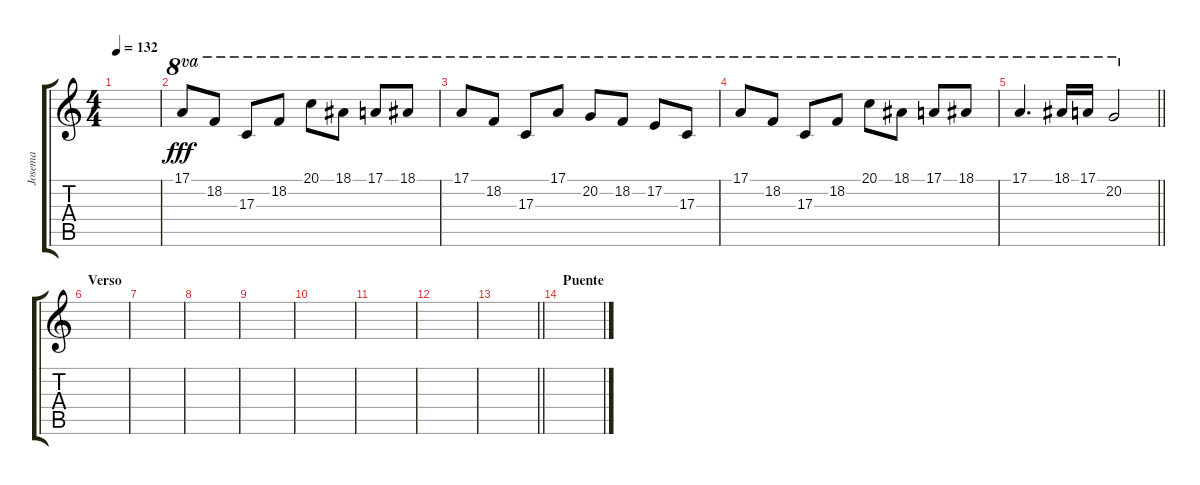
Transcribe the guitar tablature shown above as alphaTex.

\track ("Josema" "Josema") {instrument piccolo}
\staff {score tabs}
\tuning (E4 B3 G3 D3 A2 E2) {hide}
\ts (4 4)
\tempo 132
\clef g2
\ks c
|
17.1.8{ot 8va dy fff} 18.2.8{ot 8va} 17.3.8{ot 8va} 18.2.8{ot 8va} 20.1.8{ot 8va} 18.1.8{ot 8va} 17.1.8{ot 8va} 18.1.8{ot 8va} |
17.1.8{ot 8va} 18.2.8{ot 8va} 17.3.8{ot 8va} 17.1.8{ot 8va} 20.2.8{ot 8va} 18.2.8{ot 8va} 17.2.8{ot 8va} 17.3.8{ot 8va} |
17.1.8{ot 8va} 18.2.8{ot 8va} 17.3.8{ot 8va} 18.2.8{ot 8va} 20.1.8{ot 8va} 18.1.8{ot 8va} 17.1.8{ot 8va} 18.1.8{ot 8va} |
\barLineRight lightlight
17.1.4{d ot 8va} 18.1.16{ot 8va} 17.1.16{ot 8va} 20.2.2{ot 8va} |
\section ("" "Verso")
|
|
|
|
|
|
|
\barLineRight lightlight
|
\section ("" "Puente")
